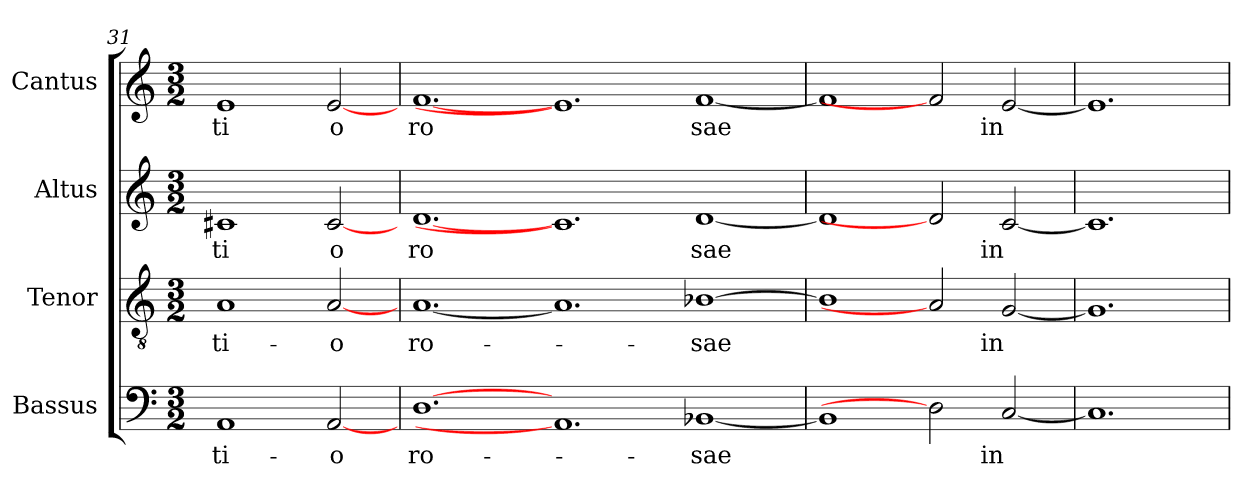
**kern	**text	**kern	**text	**kern	**text	**kern	**text
*part4	*part4	*part3	*part3	*part2	*part2	*part1	*part1
*staff4	*staff4	*staff3	*staff3	*staff2	*staff2	*staff1	*staff1
*I"Bassus	*	*I"Tenor	*	*I"Altus	*	*I"Cantus	*
*clefF4	*	*clefGv2	*	*clefG2	*	*clefG2	*
*k[]	*	*k[]	*	*k[]	*	*k[]	*
*C:	*	*C:	*	*C:	*	*C:	*
*M3/2	*	*M3/2	*	*M3/2	*	*M3/2	*
=31	=31	=31	=31	=31	=31	=31	=31
!	!LO:LY:b	!	!LO:LY:b	!	!LO:LY:b:cj	!	!LO:LY:b
1AA	-ti-	1A	-ti-	1c#X	ti	1e	ti
!	!LO:LY:b	!	!LO:LY:b	!	!LO:LY:b:cj	!	!LO:LY:b
[2AA	-o	[2A	-o	[2c#	o	[2e	o
=32	=32	=32	=32	=32	=32	=32	=32
!	!LO:LY:b	!	!LO:LY:b	!	!LO:LY:b:cj	!	!LO:LY:b
[1.D	ro-	[1.A	ro-	[1.d	ro	[1.f	ro
1.AA]	.	1.A]	.	1.c#]	.	1.e]	.
!	!LO:LY:b	!	!LO:LY:b	!	!LO:LY:b:cj	!	!LO:LY:b
[<1BB-X	-sae	[>1B-X	-sae	[<1d	sae	[<1f	sae
=33	=33	=33	=33	=33	=33	=33	=33
!	!LO:LY:b	!	!LO:LY:b	!	!LO:LY:b:cj	!	!LO:LY:b
1BB-]	.	1B-]	.	1d]	.	1f]	.
2D]	.	2A]	.	2d]	.	2f]	.
!	!LO:LY:b	!	!LO:LY:b	!	!LO:LY:b:cj	!	!LO:LY:b
[2C	in	[2G	in	[2c	in	[2e	in
=34	=34	=34	=34	=34	=34	=34	=34
1.C]	.	1.G]	.	1.c]	.	1.e]	.
=	=	=	=	=	=	=	=
*-	*-	*-	*-	*-	*-	*-	*-
